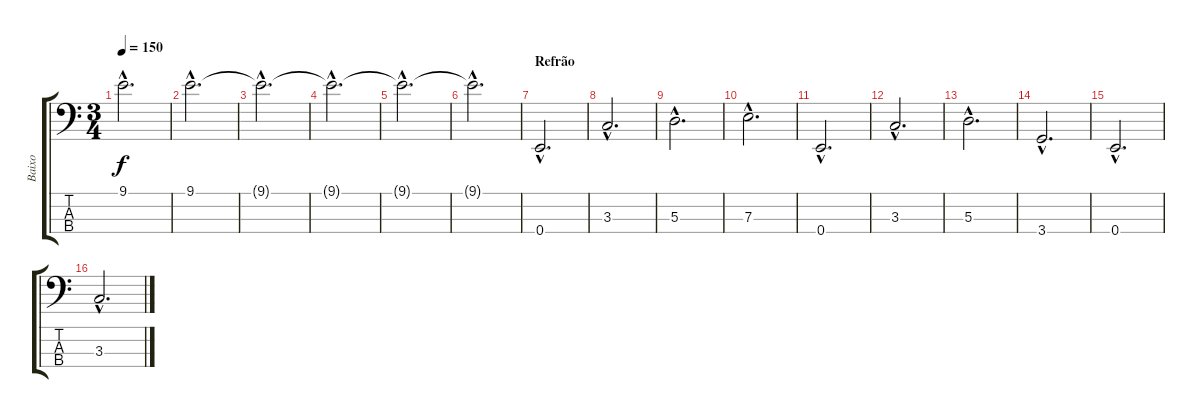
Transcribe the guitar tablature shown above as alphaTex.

\track ("Baixo" "Baixo") {instrument electricbasspick}
\staff {score tabs}
\tuning (G2 D2 A1 E1) {hide}
\ts (3 4)
\tempo 150
\clef f4
\ks c
9.1{hac t}.2{d dy f} |
9.1{hac}.2{d} |
9.1{hac t}.2{d} |
9.1{hac t}.2{d} |
9.1{hac t}.2{d} |
9.1{hac t}.2{d} |
\section ("" "Refrão")
0.4{hac}.2{d} |
3.3{hac}.2{d} |
5.3{hac}.2{d} |
7.3{hac}.2{d} |
0.4{hac}.2{d} |
3.3{hac}.2{d} |
5.3{hac}.2{d} |
3.4{hac}.2{d} |
0.4{hac}.2{d} |
3.3{hac}.2{d}
